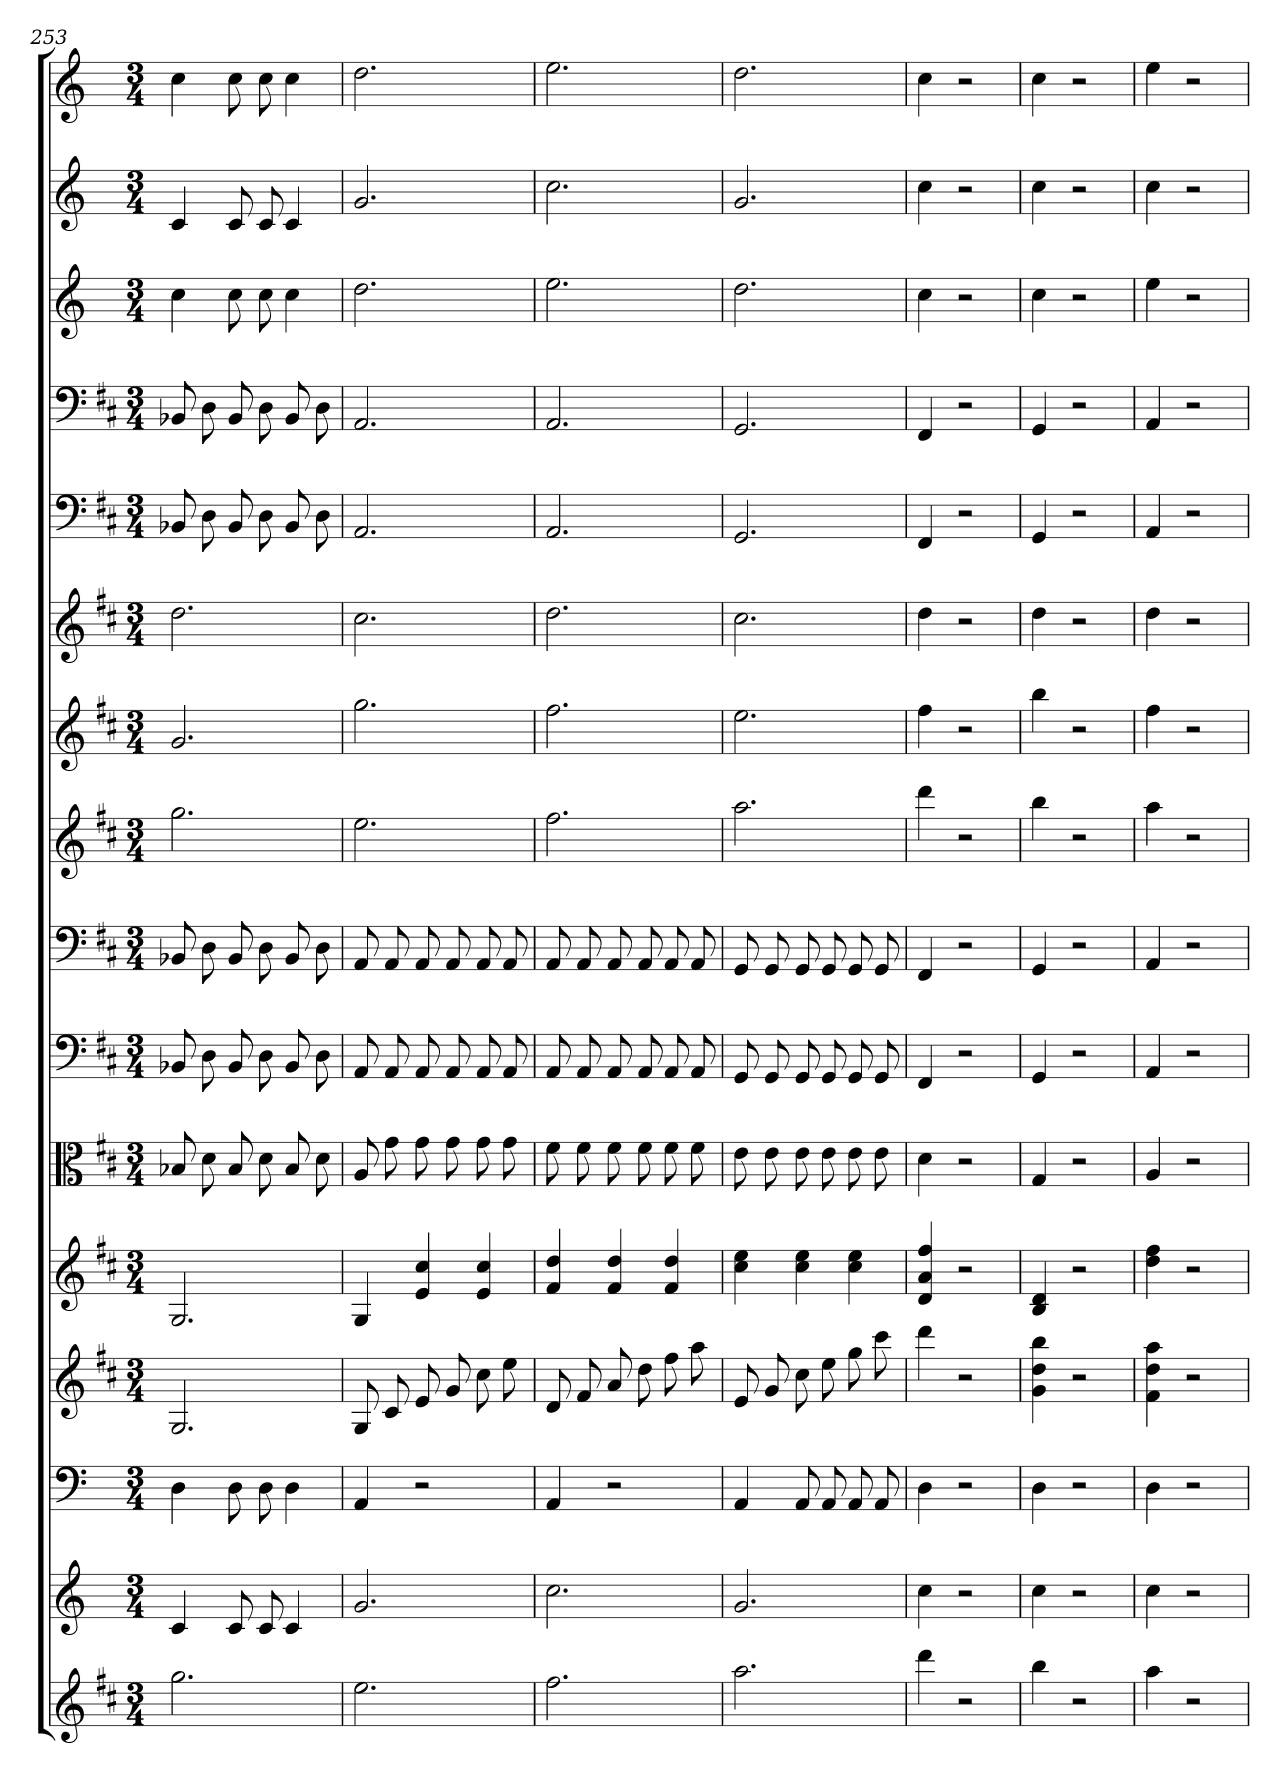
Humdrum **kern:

**kern	**kern	**kern	**kern	**kern	**kern	**kern	**kern	**kern	**kern	**kern	**kern	**kern	**kern	**kern	**kern
*part16	*part15	*part14	*part13	*part12	*part11	*part10	*part9	*part8	*part7	*part6	*part5	*part4	*part3	*part2	*part1
*staff16	*staff15	*staff14	*staff13	*staff12	*staff11	*staff10	*staff9	*staff8	*staff7	*staff6	*staff5	*staff4	*staff3	*staff2	*staff1
*	*	*clefF4	*	*	*clefC3	*clefF4	*clefF4	*	*	*	*clefF4	*clefF4	*	*	*
*k[f#c#]	*k[]	*k[]	*k[f#c#]	*k[f#c#]	*k[f#c#]	*k[f#c#]	*k[f#c#]	*k[f#c#]	*k[f#c#]	*k[f#c#]	*k[f#c#]	*k[f#c#]	*k[]	*k[]	*k[]
*M3/4	*M3/4	*M3/4	*M3/4	*M3/4	*M3/4	*M3/4	*M3/4	*M3/4	*M3/4	*M3/4	*M3/4	*M3/4	*M3/4	*M3/4	*M3/4
=253	=253	=253	=253	=253	=253	=253	=253	=253	=253	=253	=253	=253	=253	=253	=253
2.gg	4c	4D	2.G	2.G	8B-X	8BB-X	8BB-X	2.gg	2.g	2.dd	8BB-X	8BB-X	4cc	4c	4cc
.	.	.	.	.	8d	8D	8D	.	.	.	8D	8D	.	.	.
.	8c	8D	.	.	8B-	8BB-	8BB-	.	.	.	8BB-	8BB-	8cc	8c	8cc
.	8c	8D	.	.	8d	8D	8D	.	.	.	8D	8D	8cc	8c	8cc
.	4c	4D	.	.	8B-	8BB-	8BB-	.	.	.	8BB-	8BB-	4cc	4c	4cc
.	.	.	.	.	8d	8D	8D	.	.	.	8D	8D	.	.	.
=254	=254	=254	=254	=254	=254	=254	=254	=254	=254	=254	=254	=254	=254	=254	=254
2.ee	2.g	4AA	8G	4G	8A	8AA	8AA	2.ee	2.gg	2.cc#	2.AA	2.AA	2.dd	2.g	2.dd
.	.	.	8c#	.	8g	8AA	8AA	.	.	.	.	.	.	.	.
.	.	2r	8e	4e 4cc#	8g	8AA	8AA	.	.	.	.	.	.	.	.
.	.	.	8g	.	8g	8AA	8AA	.	.	.	.	.	.	.	.
.	.	.	8cc#	4e 4cc#	8g	8AA	8AA	.	.	.	.	.	.	.	.
.	.	.	8ee	.	8g	8AA	8AA	.	.	.	.	.	.	.	.
=255	=255	=255	=255	=255	=255	=255	=255	=255	=255	=255	=255	=255	=255	=255	=255
2.ff#	2.cc	4AA	8d	4f# 4dd	8f#	8AA	8AA	2.ff#	2.ff#	2.dd	2.AA	2.AA	2.ee	2.cc	2.ee
.	.	.	8f#	.	8f#	8AA	8AA	.	.	.	.	.	.	.	.
.	.	2r	8a	4f# 4dd	8f#	8AA	8AA	.	.	.	.	.	.	.	.
.	.	.	8dd	.	8f#	8AA	8AA	.	.	.	.	.	.	.	.
.	.	.	8ff#	4f# 4dd	8f#	8AA	8AA	.	.	.	.	.	.	.	.
.	.	.	8aa	.	8f#	8AA	8AA	.	.	.	.	.	.	.	.
=256	=256	=256	=256	=256	=256	=256	=256	=256	=256	=256	=256	=256	=256	=256	=256
2.aa	2.g	4AA	8e	4cc# 4ee	8e	8GG	8GG	2.aa	2.ee	2.cc#	2.GG	2.GG	2.dd	2.g	2.dd
.	.	.	8g	.	8e	8GG	8GG	.	.	.	.	.	.	.	.
.	.	8AA	8cc#	4cc# 4ee	8e	8GG	8GG	.	.	.	.	.	.	.	.
.	.	8AA	8ee	.	8e	8GG	8GG	.	.	.	.	.	.	.	.
.	.	8AA	8gg	4cc# 4ee	8e	8GG	8GG	.	.	.	.	.	.	.	.
.	.	8AA	8ccc#	.	8e	8GG	8GG	.	.	.	.	.	.	.	.
=257	=257	=257	=257	=257	=257	=257	=257	=257	=257	=257	=257	=257	=257	=257	=257
4ddd	4cc	4D	4ddd	4d 4a 4ff#	4d	4FF#	4FF#	4ddd	4ff#	4dd	4FF#	4FF#	4cc	4cc	4cc
2r	2r	2r	2r	2r	2r	2r	2r	2r	2r	2r	2r	2r	2r	2r	2r
=258	=258	=258	=258	=258	=258	=258	=258	=258	=258	=258	=258	=258	=258	=258	=258
4bb	4cc	4D	4g 4dd 4bb	4B 4d	4G	4GG	4GG	4bb	4bb	4dd	4GG	4GG	4cc	4cc	4cc
2r	2r	2r	2r	2r	2r	2r	2r	2r	2r	2r	2r	2r	2r	2r	2r
=259	=259	=259	=259	=259	=259	=259	=259	=259	=259	=259	=259	=259	=259	=259	=259
4aa	4cc	4D	4f# 4dd 4aa	4dd 4ff#	4A	4AA	4AA	4aa	4ff#	4dd	4AA	4AA	4ee	4cc	4ee
2r	2r	2r	2r	2r	2r	2r	2r	2r	2r	2r	2r	2r	2r	2r	2r
=	=	=	=	=	=	=	=	=	=	=	=	=	=	=	=
*-	*-	*-	*-	*-	*-	*-	*-	*-	*-	*-	*-	*-	*-	*-	*-
